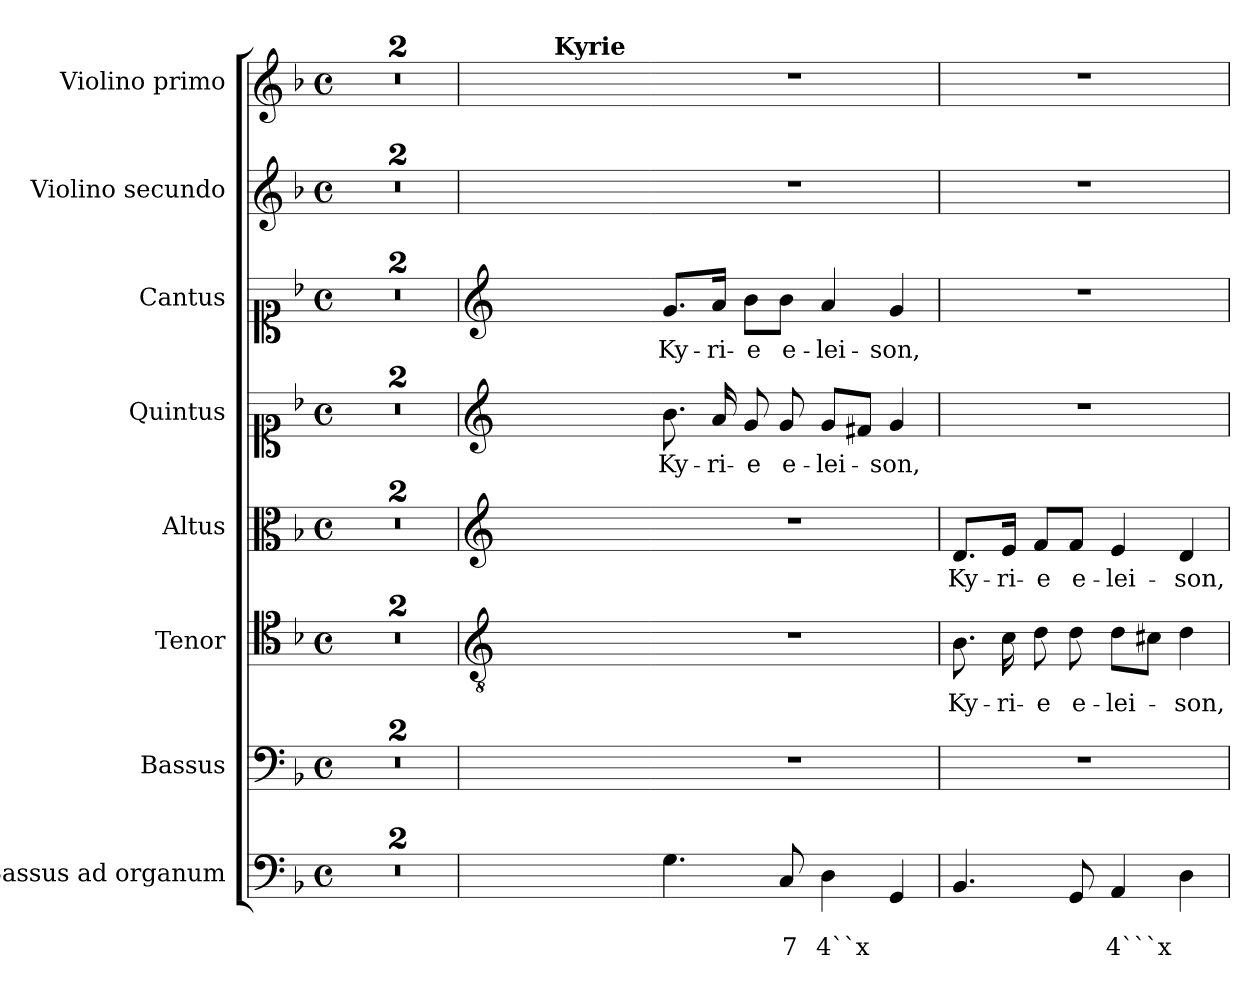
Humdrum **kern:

**kern	**text	**text	**kern	**kern	**text	**kern	**text	**kern	**text	**kern	**text	**kern	**kern
*part8	*part8	*part8	*part7	*part6	*part6	*part5	*part5	*part4	*part4	*part3	*part3	*part2	*part1
*staff8	*staff8	*staff8	*staff7	*staff6	*staff6	*staff5	*staff5	*staff4	*staff4	*staff3	*staff3	*staff2	*staff1
*I"Bassus ad  organum	*	*	*I"Bassus	*I"Tenor	*	*I"Altus	*	*I"Quintus	*	*I"Cantus	*	*I"Violino secundo	*I"Violino primo
*clefF4	*	*	*clefF4	*clefC4	*	*clefC3	*	*clefC1	*	*clefC1	*	*clefG2	*clefG2
*k[b-]	*	*	*k[b-]	*k[b-]	*	*k[b-]	*	*k[b-]	*	*k[b-]	*	*k[b-]	*k[b-]
*F:	*	*	*F:	*F:	*	*F:	*	*F:	*	*F:	*	*F:	*F:
*M4/4	*	*	*M4/4	*M4/4	*	*M4/4	*	*M4/4	*	*M4/4	*	*M4/4	*M4/4
*met(c)	*	*	*met(c)	*met(c)	*	*met(c)	*	*met(c)	*	*met(c)	*	*met(c)	*met(c)
=1	=1	=1	=1	=1	=1	=1	=1	=1	=1	=1	=1	=1	=1
1ryy	.	.	1ryy	1ryy	.	1ryy	.	1ryy	.	1ryy	.	1ryy	1ryy
=2	=2	=2	=2	=2	=2	=2	=2	=2	=2	=2	=2	=2	=2
1r	.	.	1r	1r	.	1r	.	1r	.	1r	.	1r	1r
=3	=3	=3	=3	=3	=3	=3	=3	=3	=3	=3	=3	=3	=3
*	*	*	*	*clefGv2	*	*clefG2	*	*clefG2	*	*clefG2	*	*	*
*	*	*	*	*	*	*	*	*	*	*	*	*	*^
1ryy	.	.	1ryy	1ryy	.	1ryy	.	1ryy	.	1ryy	.	1ryy	1ryy	4ryy
!	!	!	!	!	!	!	!	!	!	!	!	!	!	!LO:TX:a:B:t=Kyrie
.	.	.	.	.	.	.	.	.	.	.	.	.	.	2.ryy
=3X1-	=3X1-	=3X1-	=3X1-	=3X1-	=3X1-	=3X1-	=3X1-	=3X1-	=3X1-	=3X1-	=3X1-	=3X1-	=3X1-	=3X1-
!	!	!	!	!	!	!	!	!	!LO:LY:b	!	!LO:LY:b	!	!	!
*	*	*	*	*	*	*	*	*	*	*	*	*	*v	*v
4.G\	.	.	1r	1r	.	1r	.	8.b-\	Ky-	8.g/L	Ky-	1r	1r
!	!	!	!	!	!	!	!	!	!LO:LY:b	!	!LO:LY:b	!	!
.	.	.	.	.	.	.	.	16a/	-ri-	16a/Jk	-ri-	.	.
!	!	!	!	!	!	!	!	!	!LO:LY:b	!	!LO:LY:b	!	!
.	.	.	.	.	.	.	.	8g/	-e	8b-\L	-e	.	.
!	!	!LO:LY:b	!	!	!	!	!	!	!LO:LY:b	!	!LO:LY:b	!	!
8C/	.	7	.	.	.	.	.	8g/	e-	8b-\J	e-	.	.
!	!	!LO:LY:b	!	!	!	!	!	!	!LO:LY:b	!	!LO:LY:b	!	!
4D\	.	4``x	.	.	.	.	.	8g/L	-lei-	4a/	-lei-	.	.
.	.	.	.	.	.	.	.	8f#X/J	.	.	.	.	.
!	!	!	!	!	!	!	!	!	!LO:LY:b	!	!LO:LY:b	!	!
4GG/	.	.	.	.	.	.	.	4g/	-son,	4g/	-son,	.	.
=4	=4	=4	=4	=4	=4	=4	=4	=4	=4	=4	=4	=4	=4
!	!	!	!	!	!LO:LY:b	!	!LO:LY:b	!	!	!	!	!	!
4.BB-/	.	.	1r	8.B-\	Ky-	8.d/L	Ky-	1r	.	1r	.	1r	1r
!	!	!	!	!	!LO:LY:b	!	!LO:LY:b	!	!	!	!	!	!
.	.	.	.	16c\	-ri-	16e/Jk	-ri-	.	.	.	.	.	.
!	!	!	!	!	!LO:LY:b	!	!LO:LY:b	!	!	!	!	!	!
.	.	.	.	8d\	-e	8f/L	-e	.	.	.	.	.	.
!	!	!	!	!	!LO:LY:b	!	!LO:LY:b	!	!	!	!	!	!
8GG/	.	.	.	8d\	e-	8f/J	e-	.	.	.	.	.	.
!	!	!LO:LY:b	!	!	!LO:LY:b	!	!LO:LY:b	!	!	!	!	!	!
4AA/	.	4```x	.	8d\L	-lei-	4e/	-lei-	.	.	.	.	.	.
.	.	.	.	8c#X\J	.	.	.	.	.	.	.	.	.
!	!	!	!	!	!LO:LY:b	!	!LO:LY:b	!	!	!	!	!	!
4D\	.	.	.	4d\	-son,	4d/	-son,	.	.	.	.	.	.
=	=	=	=	=	=	=	=	=	=	=	=	=	=
*-	*-	*-	*-	*-	*-	*-	*-	*-	*-	*-	*-	*-	*-
